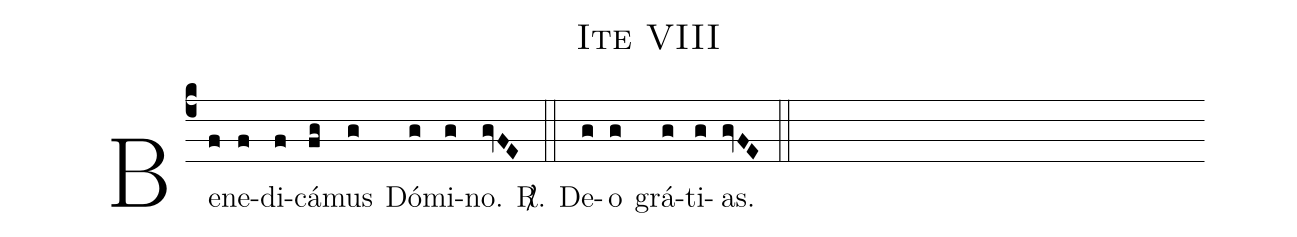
name:Ite VIII;
office-part:Kyriale;
%%
(c4) Be(f)ne(f)di(f)cá(fg)mus(g) Dó(g)mi(g)no.(gvFE) <sp>R/</sp>.(::) De(g)o(g) grá(g)ti(g)as.(gvFE) (::)
